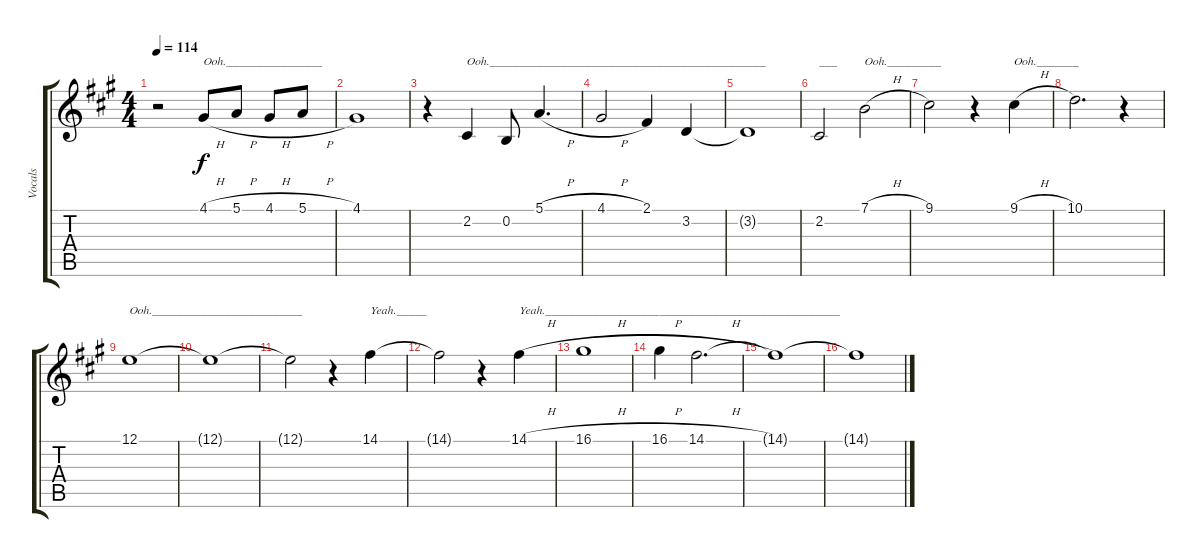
\track ("Vocals" "Vocals") {instrument tenorsax}
\staff {score tabs}
\tuning (E4 B3 G3 D3 A2 E2) {hide}
\ts (4 4)
\tempo 114
\clef g2
\ks a
r.2{dy f} 4.1{h}.8{txt "Ooh.________________"} 5.1{h}.8 4.1{h}.8 5.1{h}.8 |
4.1.1 |
r.4 2.2.4{txt "Ooh.______________________________________________"} 0.2.8 5.1{h}.4{d} |
4.1{h}.2 2.1.4 3.2.4 |
3.2{t}.1 |
2.2.2{txt "___"} 7.1{h}.2{txt "Ooh._________"} |
9.1.2 r.4 9.1{h}.4{txt "Ooh._______"} |
10.1.2{d} r.4 |
12.1.1{txt "Ooh._________________________"} |
12.1{t}.1 |
12.1{t}.2 r.4 14.1.4{txt "Yeah._____"} |
14.1{t}.2 r.4 14.1{h}.4{txt "Yeah.___________________"} |
16.1{h}.1 |
16.1{h}.4{txt "______________________________"} 14.1{h}.2{d} |
14.1{t}.1 |
14.1{t}.1
